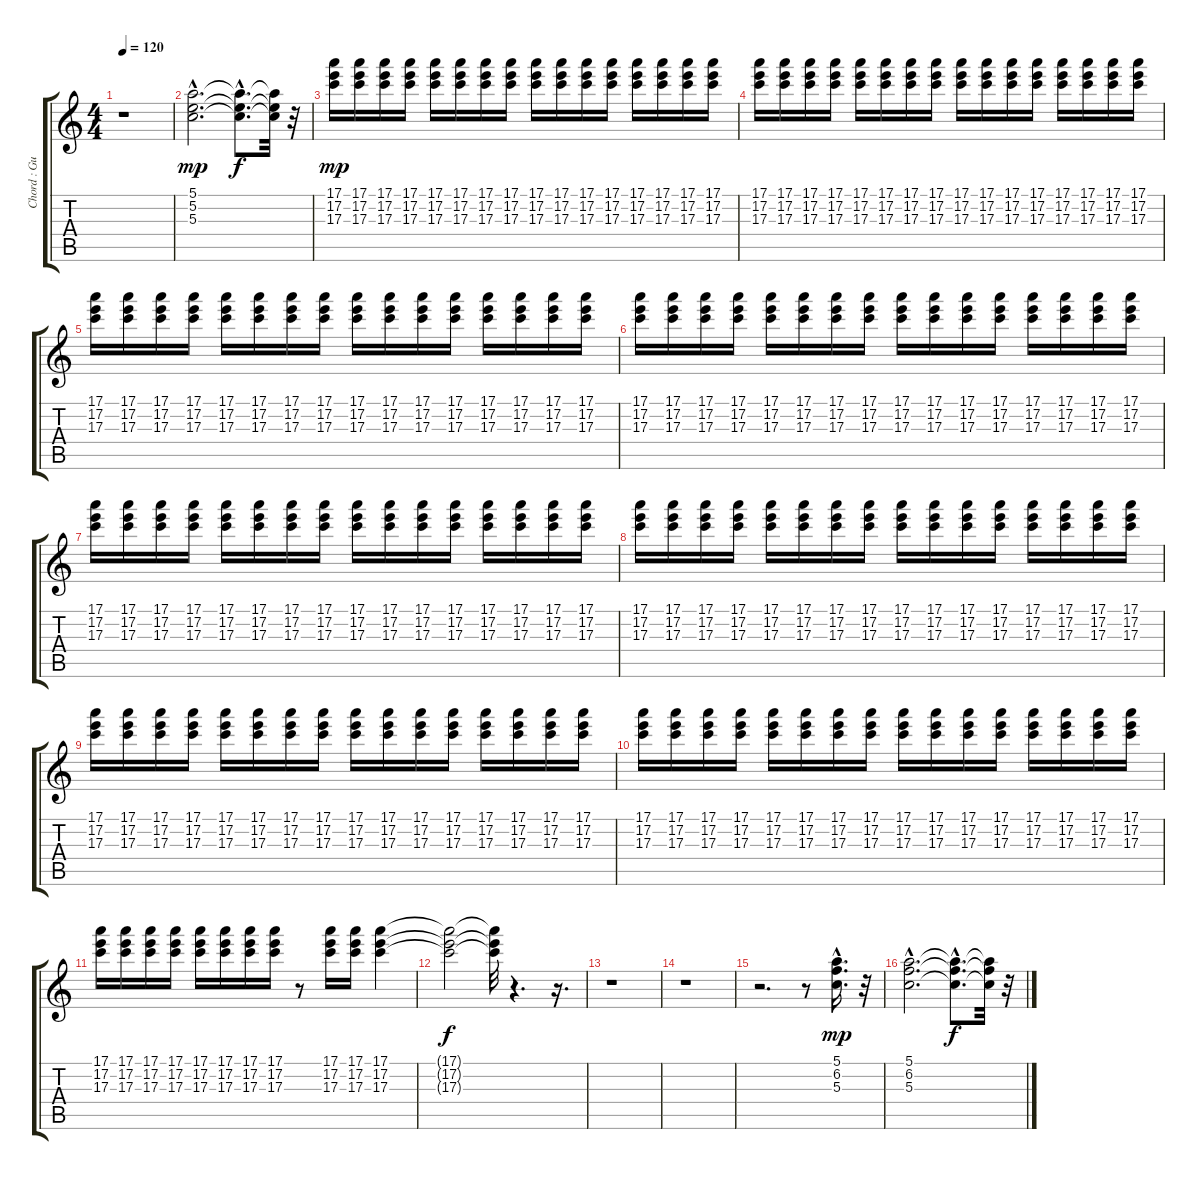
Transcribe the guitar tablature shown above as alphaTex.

\track ("Chord : Guitar      " "Chord : Gu") {instrument acousticguitarsteel}
\staff {score tabs}
\tuning (E4 B3 G3 D3 A2 E2) {hide}
\ts (4 4)
\tempo 120
\clef g2
\ks c
r.1{dy mp} |
(5.1{hac} 5.2{hac} 5.3{hac}).2{d} (5.1{hac t} 5.2{hac t} 5.3{hac t}).8{d dy f} (5.1{t} 5.2{t} 5.3{t}).32 r.32 |
(17.1 17.2 17.3).16{dy mp} (17.1 17.2 17.3).16 (17.1 17.2 17.3).16 (17.1 17.2 17.3).16 (17.1 17.2 17.3).16 (17.1 17.2 17.3).16 (17.1 17.2 17.3).16 (17.1 17.2 17.3).16 (17.1 17.2 17.3).16 (17.1 17.2 17.3).16 (17.1 17.2 17.3).16 (17.1 17.2 17.3).16 (17.1 17.2 17.3).16 (17.1 17.2 17.3).16 (17.1 17.2 17.3).16 (17.1 17.2 17.3).16 |
(17.1 17.2 17.3).16 (17.1 17.2 17.3).16 (17.1 17.2 17.3).16 (17.1 17.2 17.3).16 (17.1 17.2 17.3).16 (17.1 17.2 17.3).16 (17.1 17.2 17.3).16 (17.1 17.2 17.3).16 (17.1 17.2 17.3).16 (17.1 17.2 17.3).16 (17.1 17.2 17.3).16 (17.1 17.2 17.3).16 (17.1 17.2 17.3).16 (17.1 17.2 17.3).16 (17.1 17.2 17.3).16 (17.1 17.2 17.3).16 |
(17.1 17.2 17.3).16 (17.1 17.2 17.3).16 (17.1 17.2 17.3).16 (17.1 17.2 17.3).16 (17.1 17.2 17.3).16 (17.1 17.2 17.3).16 (17.1 17.2 17.3).16 (17.1 17.2 17.3).16 (17.1 17.2 17.3).16 (17.1 17.2 17.3).16 (17.1 17.2 17.3).16 (17.1 17.2 17.3).16 (17.1 17.2 17.3).16 (17.1 17.2 17.3).16 (17.1 17.2 17.3).16 (17.1 17.2 17.3).16 |
(17.1 17.2 17.3).16 (17.1 17.2 17.3).16 (17.1 17.2 17.3).16 (17.1 17.2 17.3).16 (17.1 17.2 17.3).16 (17.1 17.2 17.3).16 (17.1 17.2 17.3).16 (17.1 17.2 17.3).16 (17.1 17.2 17.3).16 (17.1 17.2 17.3).16 (17.1 17.2 17.3).16 (17.1 17.2 17.3).16 (17.1 17.2 17.3).16 (17.1 17.2 17.3).16 (17.1 17.2 17.3).16 (17.1 17.2 17.3).16 |
(17.1 17.2 17.3).16 (17.1 17.2 17.3).16 (17.1 17.2 17.3).16 (17.1 17.2 17.3).16 (17.1 17.2 17.3).16 (17.1 17.2 17.3).16 (17.1 17.2 17.3).16 (17.1 17.2 17.3).16 (17.1 17.2 17.3).16 (17.1 17.2 17.3).16 (17.1 17.2 17.3).16 (17.1 17.2 17.3).16 (17.1 17.2 17.3).16 (17.1 17.2 17.3).16 (17.1 17.2 17.3).16 (17.1 17.2 17.3).16 |
(17.1 17.2 17.3).16 (17.1 17.2 17.3).16 (17.1 17.2 17.3).16 (17.1 17.2 17.3).16 (17.1 17.2 17.3).16 (17.1 17.2 17.3).16 (17.1 17.2 17.3).16 (17.1 17.2 17.3).16 (17.1 17.2 17.3).16 (17.1 17.2 17.3).16 (17.1 17.2 17.3).16 (17.1 17.2 17.3).16 (17.1 17.2 17.3).16 (17.1 17.2 17.3).16 (17.1 17.2 17.3).16 (17.1 17.2 17.3).16 |
(17.1 17.2 17.3).16 (17.1 17.2 17.3).16 (17.1 17.2 17.3).16 (17.1 17.2 17.3).16 (17.1 17.2 17.3).16 (17.1 17.2 17.3).16 (17.1 17.2 17.3).16 (17.1 17.2 17.3).16 (17.1 17.2 17.3).16 (17.1 17.2 17.3).16 (17.1 17.2 17.3).16 (17.1 17.2 17.3).16 (17.1 17.2 17.3).16 (17.1 17.2 17.3).16 (17.1 17.2 17.3).16 (17.1 17.2 17.3).16 |
(17.1 17.2 17.3).16 (17.1 17.2 17.3).16 (17.1 17.2 17.3).16 (17.1 17.2 17.3).16 (17.1 17.2 17.3).16 (17.1 17.2 17.3).16 (17.1 17.2 17.3).16 (17.1 17.2 17.3).16 (17.1 17.2 17.3).16 (17.1 17.2 17.3).16 (17.1 17.2 17.3).16 (17.1 17.2 17.3).16 (17.1 17.2 17.3).16 (17.1 17.2 17.3).16 (17.1 17.2 17.3).16 (17.1 17.2 17.3).16 |
(17.1 17.2 17.3).16 (17.1 17.2 17.3).16 (17.1 17.2 17.3).16 (17.1 17.2 17.3).16 (17.1 17.2 17.3).16 (17.1 17.2 17.3).16 (17.1 17.2 17.3).16 (17.1 17.2 17.3).16 r.8 (17.1 17.2 17.3).16 (17.1 17.2 17.3).16 (17.1 17.2 17.3).4 |
(17.1{t} 17.2{t} 17.3{t}).2{dy f} (17.1{t} 17.2{t} 17.3{t}).32 r.4{d} r.16{d} |
r.1 |
r.1 |
r.2{d} r.8 (5.1{hac} 6.2{hac} 5.3{hac}).16{d dy mp} r.32 |
(5.1{hac} 6.2{hac} 5.3{hac}).2{d} (5.1{hac t} 6.2{hac t} 5.3{hac t}).8{d dy f} (5.1{t} 6.2{t} 5.3{t}).32 r.32
